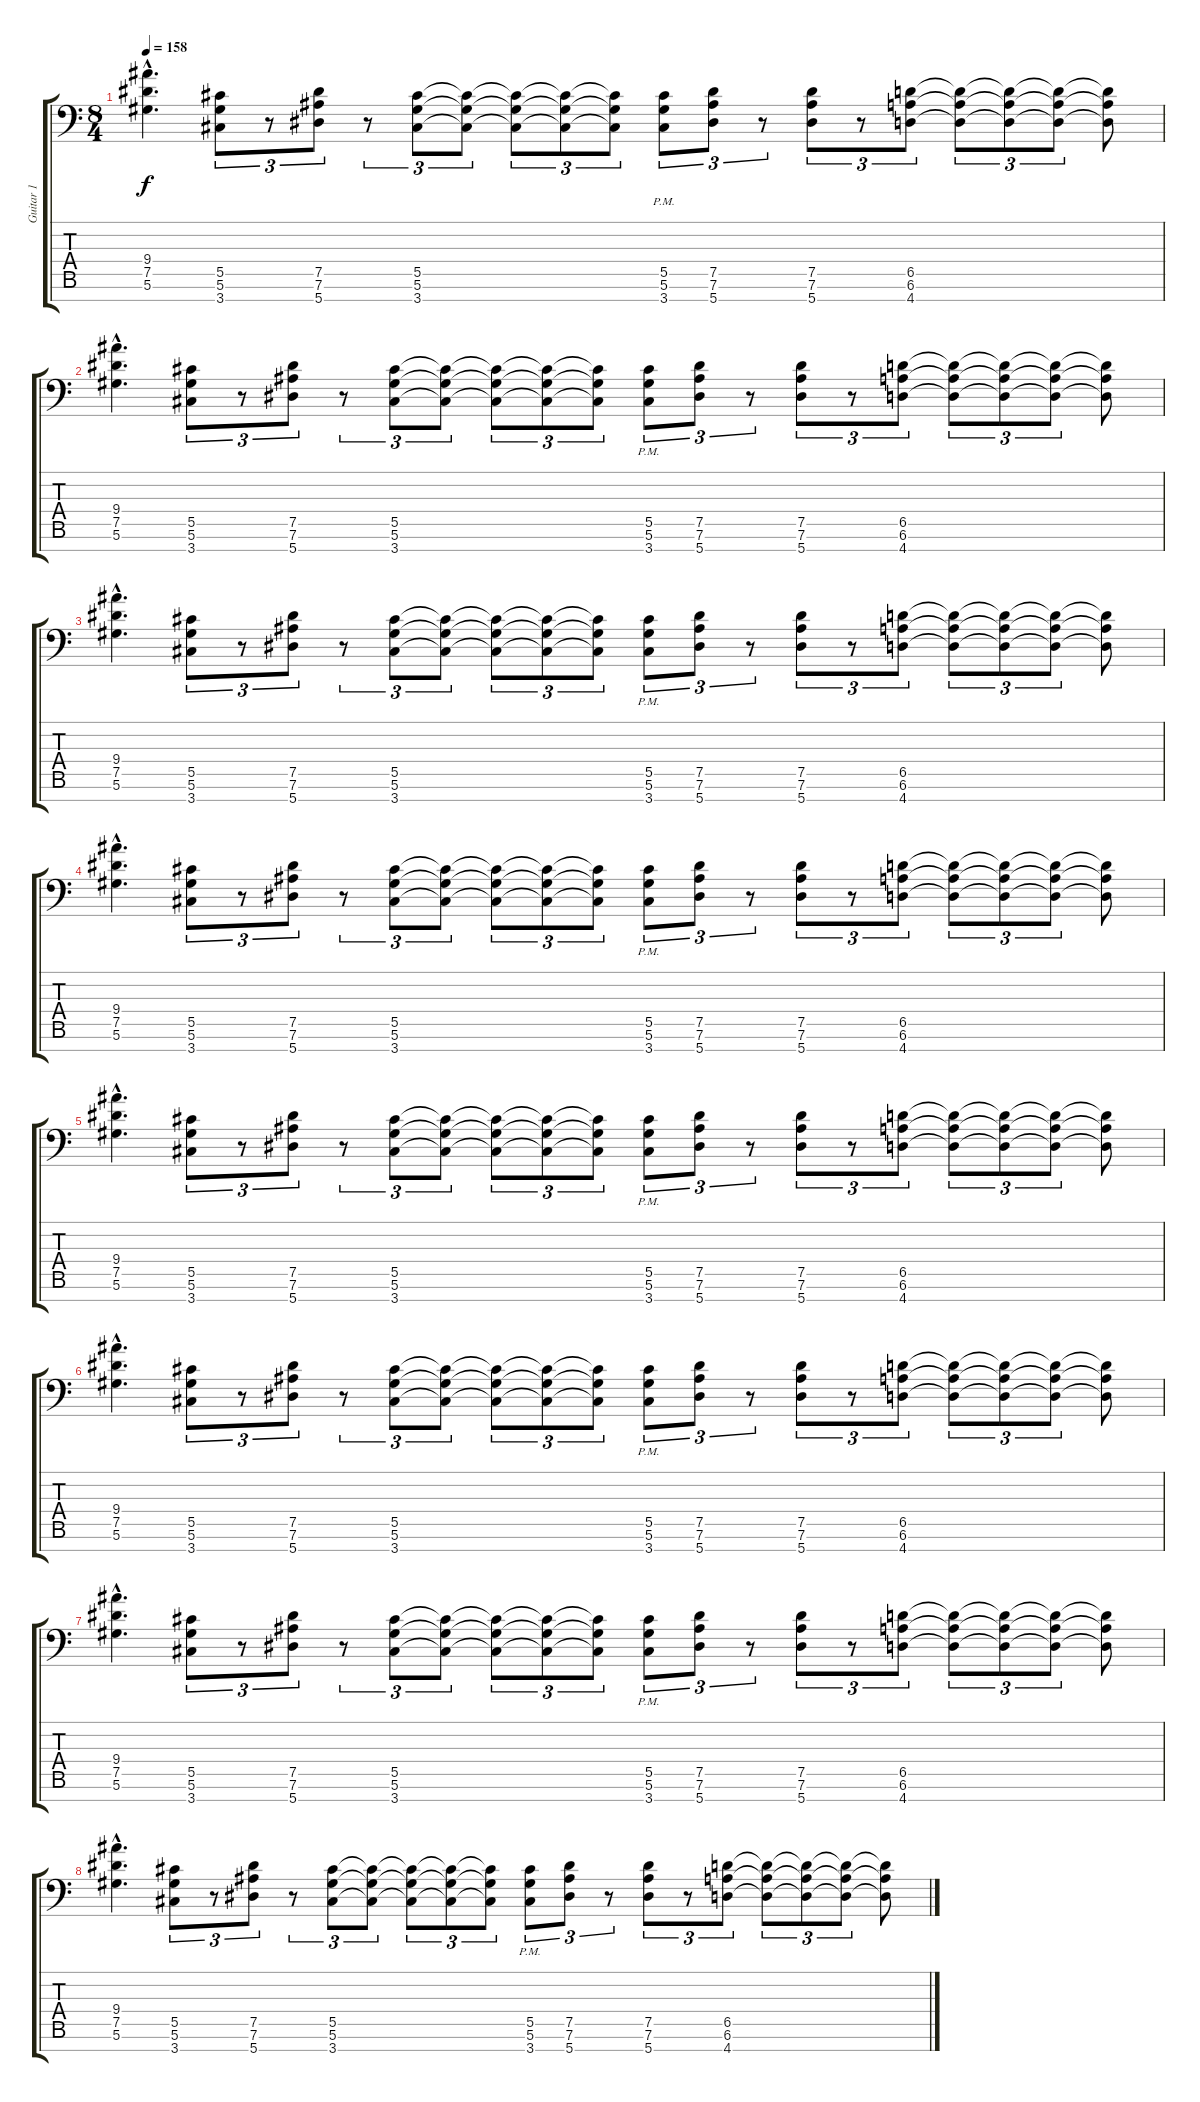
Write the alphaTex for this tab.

\track ("Guitar 1" "Guitar 1") {instrument acousticguitarsteel}
\staff {score tabs}
\tuning (Eb4 Bb3 Gb3 Db3 Ab2 Eb2 Bb1) {hide}
\ts (8 4)
\tempo 158
\clef f4
\ks c
(9.4{hac} 7.5{hac} 5.6{hac}).4{d dy f} (5.5 5.6 3.7).8{tu (3 2)} r.8{tu (3 2)} (7.5 7.6 5.7).8{tu (3 2)} r.8{tu (3 2)} (5.5 5.6 3.7).8{tu (3 2)} (5.5{t} 5.6{t} 3.7{t}).8{tu (3 2)} (5.5{t} 5.6{t} 3.7{t}).8{tu (3 2)} (5.5{t} 5.6{t} 3.7{t}).8{tu (3 2)} (5.5{t} 5.6{t} 3.7{t}).8{tu (3 2)} (5.5 5.6 3.7{pm}).8{tu (3 2)} (7.5 7.6 5.7).8{tu (3 2)} r.8{tu (3 2)} (7.5 7.6 5.7).8{tu (3 2)} r.8{tu (3 2)} (6.5 6.6 4.7).8{tu (3 2)} (6.5{t} 6.6{t} 4.7{t}).8{tu (3 2)} (6.5{t} 6.6{t} 4.7{t}).8{tu (3 2)} (6.5{t} 6.6{t} 4.7{t}).8{tu (3 2)} (6.5{t} 6.6{t} 4.7{t}).8 |
(9.4{hac} 7.5{hac} 5.6{hac}).4{d} (5.5 5.6 3.7).8{tu (3 2)} r.8{tu (3 2)} (7.5 7.6 5.7).8{tu (3 2)} r.8{tu (3 2)} (5.5 5.6 3.7).8{tu (3 2)} (5.5{t} 5.6{t} 3.7{t}).8{tu (3 2)} (5.5{t} 5.6{t} 3.7{t}).8{tu (3 2)} (5.5{t} 5.6{t} 3.7{t}).8{tu (3 2)} (5.5{t} 5.6{t} 3.7{t}).8{tu (3 2)} (5.5 5.6 3.7{pm}).8{tu (3 2)} (7.5 7.6 5.7).8{tu (3 2)} r.8{tu (3 2)} (7.5 7.6 5.7).8{tu (3 2)} r.8{tu (3 2)} (6.5 6.6 4.7).8{tu (3 2)} (6.5{t} 6.6{t} 4.7{t}).8{tu (3 2)} (6.5{t} 6.6{t} 4.7{t}).8{tu (3 2)} (6.5{t} 6.6{t} 4.7{t}).8{tu (3 2)} (6.5{t} 6.6{t} 4.7{t}).8 |
(9.4{hac} 7.5{hac} 5.6{hac}).4{d} (5.5 5.6 3.7).8{tu (3 2)} r.8{tu (3 2)} (7.5 7.6 5.7).8{tu (3 2)} r.8{tu (3 2)} (5.5 5.6 3.7).8{tu (3 2)} (5.5{t} 5.6{t} 3.7{t}).8{tu (3 2)} (5.5{t} 5.6{t} 3.7{t}).8{tu (3 2)} (5.5{t} 5.6{t} 3.7{t}).8{tu (3 2)} (5.5{t} 5.6{t} 3.7{t}).8{tu (3 2)} (5.5 5.6 3.7{pm}).8{tu (3 2)} (7.5 7.6 5.7).8{tu (3 2)} r.8{tu (3 2)} (7.5 7.6 5.7).8{tu (3 2)} r.8{tu (3 2)} (6.5 6.6 4.7).8{tu (3 2)} (6.5{t} 6.6{t} 4.7{t}).8{tu (3 2)} (6.5{t} 6.6{t} 4.7{t}).8{tu (3 2)} (6.5{t} 6.6{t} 4.7{t}).8{tu (3 2)} (6.5{t} 6.6{t} 4.7{t}).8 |
(9.4{hac} 7.5{hac} 5.6{hac}).4{d} (5.5 5.6 3.7).8{tu (3 2)} r.8{tu (3 2)} (7.5 7.6 5.7).8{tu (3 2)} r.8{tu (3 2)} (5.5 5.6 3.7).8{tu (3 2)} (5.5{t} 5.6{t} 3.7{t}).8{tu (3 2)} (5.5{t} 5.6{t} 3.7{t}).8{tu (3 2)} (5.5{t} 5.6{t} 3.7{t}).8{tu (3 2)} (5.5{t} 5.6{t} 3.7{t}).8{tu (3 2)} (5.5 5.6 3.7{pm}).8{tu (3 2)} (7.5 7.6 5.7).8{tu (3 2)} r.8{tu (3 2)} (7.5 7.6 5.7).8{tu (3 2)} r.8{tu (3 2)} (6.5 6.6 4.7).8{tu (3 2)} (6.5{t} 6.6{t} 4.7{t}).8{tu (3 2)} (6.5{t} 6.6{t} 4.7{t}).8{tu (3 2)} (6.5{t} 6.6{t} 4.7{t}).8{tu (3 2)} (6.5{t} 6.6{t} 4.7{t}).8 |
(9.4{hac} 7.5{hac} 5.6{hac}).4{d} (5.5 5.6 3.7).8{tu (3 2)} r.8{tu (3 2)} (7.5 7.6 5.7).8{tu (3 2)} r.8{tu (3 2)} (5.5 5.6 3.7).8{tu (3 2)} (5.5{t} 5.6{t} 3.7{t}).8{tu (3 2)} (5.5{t} 5.6{t} 3.7{t}).8{tu (3 2)} (5.5{t} 5.6{t} 3.7{t}).8{tu (3 2)} (5.5{t} 5.6{t} 3.7{t}).8{tu (3 2)} (5.5 5.6 3.7{pm}).8{tu (3 2)} (7.5 7.6 5.7).8{tu (3 2)} r.8{tu (3 2)} (7.5 7.6 5.7).8{tu (3 2)} r.8{tu (3 2)} (6.5 6.6 4.7).8{tu (3 2)} (6.5{t} 6.6{t} 4.7{t}).8{tu (3 2)} (6.5{t} 6.6{t} 4.7{t}).8{tu (3 2)} (6.5{t} 6.6{t} 4.7{t}).8{tu (3 2)} (6.5{t} 6.6{t} 4.7{t}).8 |
(9.4{hac} 7.5{hac} 5.6{hac}).4{d} (5.5 5.6 3.7).8{tu (3 2)} r.8{tu (3 2)} (7.5 7.6 5.7).8{tu (3 2)} r.8{tu (3 2)} (5.5 5.6 3.7).8{tu (3 2)} (5.5{t} 5.6{t} 3.7{t}).8{tu (3 2)} (5.5{t} 5.6{t} 3.7{t}).8{tu (3 2)} (5.5{t} 5.6{t} 3.7{t}).8{tu (3 2)} (5.5{t} 5.6{t} 3.7{t}).8{tu (3 2)} (5.5 5.6 3.7{pm}).8{tu (3 2)} (7.5 7.6 5.7).8{tu (3 2)} r.8{tu (3 2)} (7.5 7.6 5.7).8{tu (3 2)} r.8{tu (3 2)} (6.5 6.6 4.7).8{tu (3 2)} (6.5{t} 6.6{t} 4.7{t}).8{tu (3 2)} (6.5{t} 6.6{t} 4.7{t}).8{tu (3 2)} (6.5{t} 6.6{t} 4.7{t}).8{tu (3 2)} (6.5{t} 6.6{t} 4.7{t}).8 |
(9.4{hac} 7.5{hac} 5.6{hac}).4{d} (5.5 5.6 3.7).8{tu (3 2)} r.8{tu (3 2)} (7.5 7.6 5.7).8{tu (3 2)} r.8{tu (3 2)} (5.5 5.6 3.7).8{tu (3 2)} (5.5{t} 5.6{t} 3.7{t}).8{tu (3 2)} (5.5{t} 5.6{t} 3.7{t}).8{tu (3 2)} (5.5{t} 5.6{t} 3.7{t}).8{tu (3 2)} (5.5{t} 5.6{t} 3.7{t}).8{tu (3 2)} (5.5 5.6 3.7{pm}).8{tu (3 2)} (7.5 7.6 5.7).8{tu (3 2)} r.8{tu (3 2)} (7.5 7.6 5.7).8{tu (3 2)} r.8{tu (3 2)} (6.5 6.6 4.7).8{tu (3 2)} (6.5{t} 6.6{t} 4.7{t}).8{tu (3 2)} (6.5{t} 6.6{t} 4.7{t}).8{tu (3 2)} (6.5{t} 6.6{t} 4.7{t}).8{tu (3 2)} (6.5{t} 6.6{t} 4.7{t}).8 |
(9.4{hac} 7.5{hac} 5.6{hac}).4{d} (5.5 5.6 3.7).8{tu (3 2)} r.8{tu (3 2)} (7.5 7.6 5.7).8{tu (3 2)} r.8{tu (3 2)} (5.5 5.6 3.7).8{tu (3 2)} (5.5{t} 5.6{t} 3.7{t}).8{tu (3 2)} (5.5{t} 5.6{t} 3.7{t}).8{tu (3 2)} (5.5{t} 5.6{t} 3.7{t}).8{tu (3 2)} (5.5{t} 5.6{t} 3.7{t}).8{tu (3 2)} (5.5 5.6 3.7{pm}).8{tu (3 2)} (7.5 7.6 5.7).8{tu (3 2)} r.8{tu (3 2)} (7.5 7.6 5.7).8{tu (3 2)} r.8{tu (3 2)} (6.5 6.6 4.7).8{tu (3 2)} (6.5{t} 6.6{t} 4.7{t}).8{tu (3 2)} (6.5{t} 6.6{t} 4.7{t}).8{tu (3 2)} (6.5{t} 6.6{t} 4.7{t}).8{tu (3 2)} (6.5{t} 6.6{t} 4.7{t}).8
